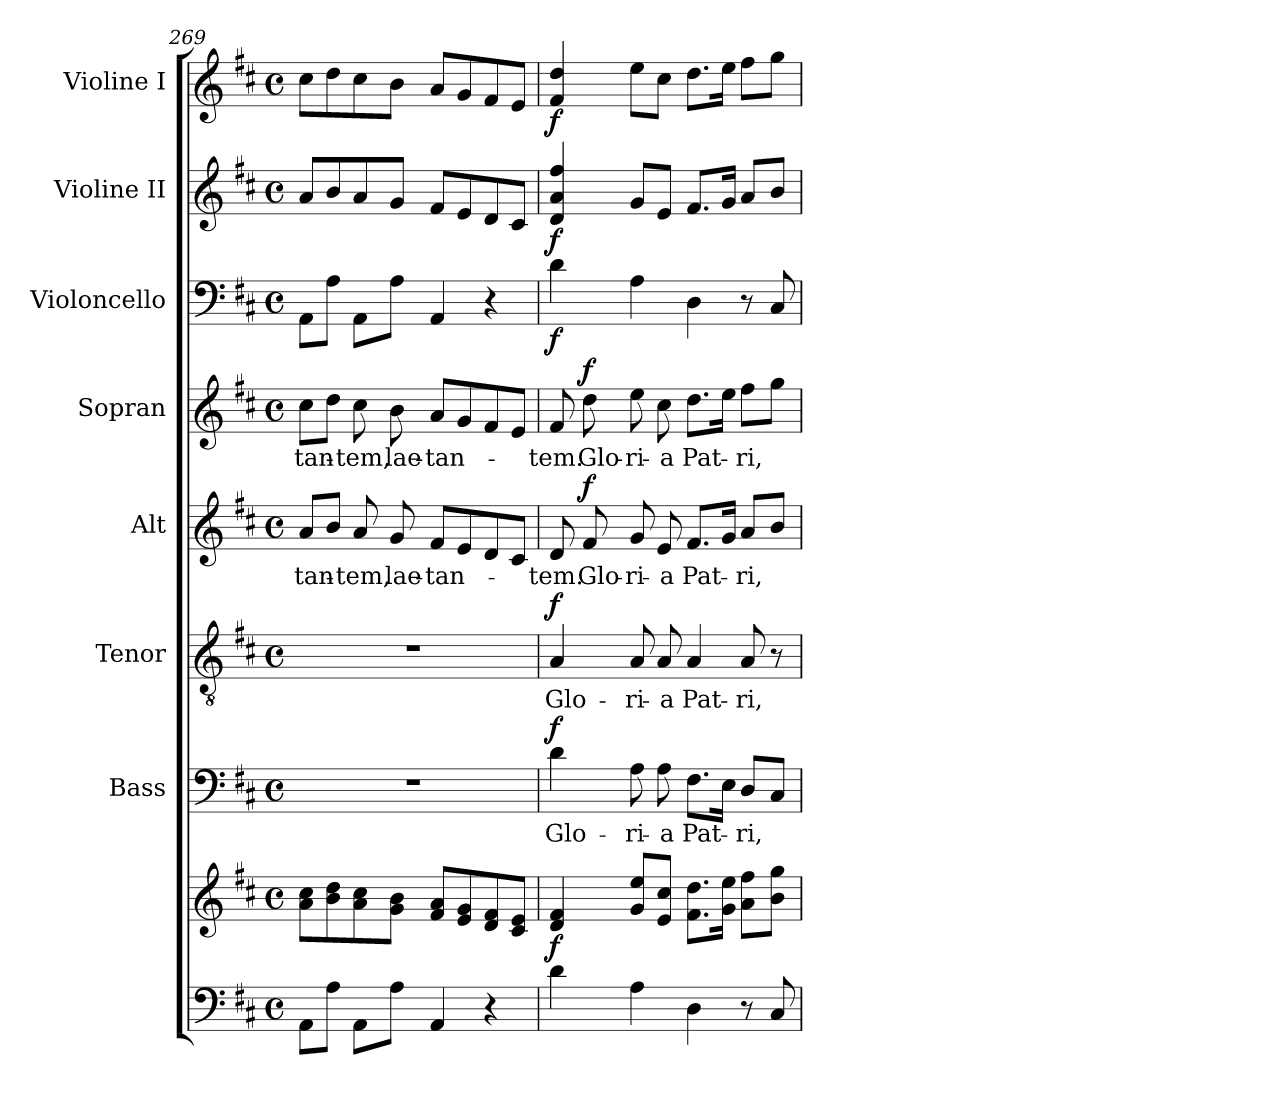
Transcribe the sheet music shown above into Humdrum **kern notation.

**kern	**kern	**dynam	**kern	**text	**dynam	**kern	**text	**dynam	**kern	**text	**dynam	**kern	**text	**dynam	**kern	**dynam	**kern	**dynam	**kern	**dynam
*part8	*part8	*part8	*part7	*part7	*part7	*part6	*part6	*part6	*part5	*part5	*part5	*part4	*part4	*part4	*part3	*part3	*part2	*part2	*part1	*part1
*staff9	*staff8	*staff8/9	*staff7	*staff7	*staff7	*staff6	*staff6	*staff6	*staff5	*staff5	*staff5	*staff4	*staff4	*staff4	*staff3	*staff3	*staff2	*staff2	*staff1	*staff1
*	*	*	*I"Bass	*	*	*I"Tenor	*	*	*I"Alt	*	*	*I"Sopran	*	*	*I"Violoncello	*	*I"Violine II	*	*I"Violine I	*
*	*	*	*I'B.	*	*	*I'T.	*	*	*I'A.	*	*	*I'S.	*	*	*I'Vc.	*	*I'Vl. II	*	*I'Vl. I	*
*clefF4	*clefG2	*	*clefF4	*	*	*clefGv2	*	*	*clefG2	*	*	*clefG2	*	*	*clefF4	*	*clefG2	*	*clefG2	*
*	*	*	*	*	*	*	*	*	*	*	*	*	*	*	*ITrd7c12	*	*	*	*	*
*k[f#c#]	*k[f#c#]	*	*k[f#c#]	*	*	*k[f#c#]	*	*	*k[f#c#]	*	*	*k[f#c#]	*	*	*k[f#c#]	*	*k[f#c#]	*	*k[f#c#]	*
*D:	*D:	*	*D:	*	*	*D:	*	*	*D:	*	*	*D:	*	*	*D:	*	*D:	*	*D:	*
*M4/4	*M4/4	*	*M4/4	*	*	*M4/4	*	*	*M4/4	*	*	*M4/4	*	*	*M4/4	*	*M4/4	*	*M4/4	*
*met(c)	*met(c)	*	*met(c)	*	*	*met(c)	*	*	*met(c)	*	*	*met(c)	*	*	*met(c)	*	*met(c)	*	*met(c)	*
=269	=269	=269	=269	=269	=269	=269	=269	=269	=269	=269	=269	=269	=269	=269	=269	=269	=269	=269	=269	=269
!	!	!	!	!	!	!	!	!	!	!LO:LY:b	!	!	!LO:LY:b	!	!	!	!	!	!	!
8AA\L	8a\ 8cc#\L	.	1r	.	.	1r	.	.	8a/L	-tan-	.	8cc#\L	-tan-	.	8AAA\L	.	8a/L	.	8cc#\L	.
8A\J	8b\ 8dd\	.	.	.	.	.	.	.	8b/J	.	.	8dd\J	.	.	8AA\J	.	8b/	.	8dd\	.
!	!	!	!	!	!	!	!	!	!	!LO:LY:b	!	!	!LO:LY:b	!	!	!	!	!	!	!
8AA\L	8a\ 8cc#\	.	.	.	.	.	.	.	8a/	-tem,	.	8cc#\	-tem,	.	8AAA\L	.	8a/	.	8cc#\	.
!	!	!	!	!	!	!	!	!	!	!LO:LY:b	!	!	!LO:LY:b	!	!	!	!	!	!	!
8A\J	8g\ 8b\J	.	.	.	.	.	.	.	8g/	lae-	.	8b\	lae-	.	8AA\J	.	8g/J	.	8b\J	.
!	!	!	!	!	!	!	!	!	!	!LO:LY:b	!	!	!LO:LY:b	!	!	!	!	!	!	!
4AA/	8f#/ 8a/L	.	.	.	.	.	.	.	8f#/L	-tan-	.	8a/L	-tan-	.	4AAA/	.	8f#/L	.	8a/L	.
.	8e/ 8g/	.	.	.	.	.	.	.	8e/	.	.	8g/	.	.	.	.	8e/	.	8g/	.
4r	8d/ 8f#/	.	.	.	.	.	.	.	8d/	.	.	8f#/	.	.	4r	.	8d/	.	8f#/	.
.	8c#/ 8e/J	.	.	.	.	.	.	.	8c#/J	.	.	8e/J	.	.	.	.	8c#/J	.	8e/J	.
!!LO:PB:g=z
=270	=270	=270	=270	=270	=270	=270	=270	=270	=270	=270	=270	=270	=270	=270	=270	=270	=270	=270	=270	=270
!	!	!LO:DY:b	!	!LO:LY:b	!LO:DY:a	!	!LO:LY:b	!LO:DY:a	!	!LO:LY:b	!	!	!LO:LY:b	!	!	!LO:DY:b	!	!LO:DY:b	!	!LO:DY:b
4d\	4d/ 4f#/	f	4d\	Glo-	f	4A/	Glo-	f	8d/	-tem.	.	8f#/	-tem.	.	4D\	f	4d/ 4a/ 4ff#/	f	4f#/ 4dd/	f
!	!	!	!	!	!	!	!	!	!	!LO:LY:b	!LO:DY:a	!	!LO:LY:b	!LO:DY:a	!	!	!	!	!	!
.	.	.	.	.	.	.	.	.	8f#/	Glo-	f	8dd\	Glo-	f	.	.	.	.	.	.
!	!	!	!	!LO:LY:b	!	!	!LO:LY:b	!	!	!LO:LY:b	!	!	!LO:LY:b	!	!	!	!	!	!	!
4A\	8g/ 8ee/L	.	8A\	-ri-	.	8A/	-ri-	.	8g/	-ri-	.	8ee\	-ri-	.	4AA\	.	8g/L	.	8ee\L	.
!	!	!	!	!LO:LY:b	!	!	!LO:LY:b	!	!	!LO:LY:b	!	!	!LO:LY:b	!	!	!	!	!	!	!
.	8e/ 8cc#/J	.	8A\	-a	.	8A/	-a	.	8e/	-a	.	8cc#\	-a	.	.	.	8e/J	.	8cc#\J	.
!	!	!	!	!LO:LY:b	!	!	!LO:LY:b	!	!	!LO:LY:b	!	!	!LO:LY:b	!	!	!	!	!	!	!
4D\	8.f#\ 8.dd\L	.	8.F#\L	Pat-	.	4A/	Pat-	.	8.f#/L	Pat-	.	8.dd\L	Pat-	.	4DD\	.	8.f#/L	.	8.dd\L	.
.	16g\ 16ee\Jk	.	16E\Jk	.	.	.	.	.	16g/Jk	.	.	16ee\Jk	.	.	.	.	16g/Jk	.	16ee\Jk	.
!	!	!	!	!LO:LY:b	!	!	!LO:LY:b	!	!	!LO:LY:b	!	!	!LO:LY:b	!	!	!	!	!	!	!
8r	8a\ 8ff#\L	.	8D/L	-ri,	.	8A/	-ri,	.	8a/L	-ri,	.	8ff#\L	-ri,	.	8r	.	8a/L	.	8ff#\L	.
8C#/	8b\ 8gg\J	.	8C#/J	.	.	8r	.	.	8b/J	.	.	8gg\J	.	.	8CC#/	.	8b/J	.	8gg\J	.
=	=	=	=	=	=	=	=	=	=	=	=	=	=	=	=	=	=	=	=	=
*-	*-	*-	*-	*-	*-	*-	*-	*-	*-	*-	*-	*-	*-	*-	*-	*-	*-	*-	*-	*-
